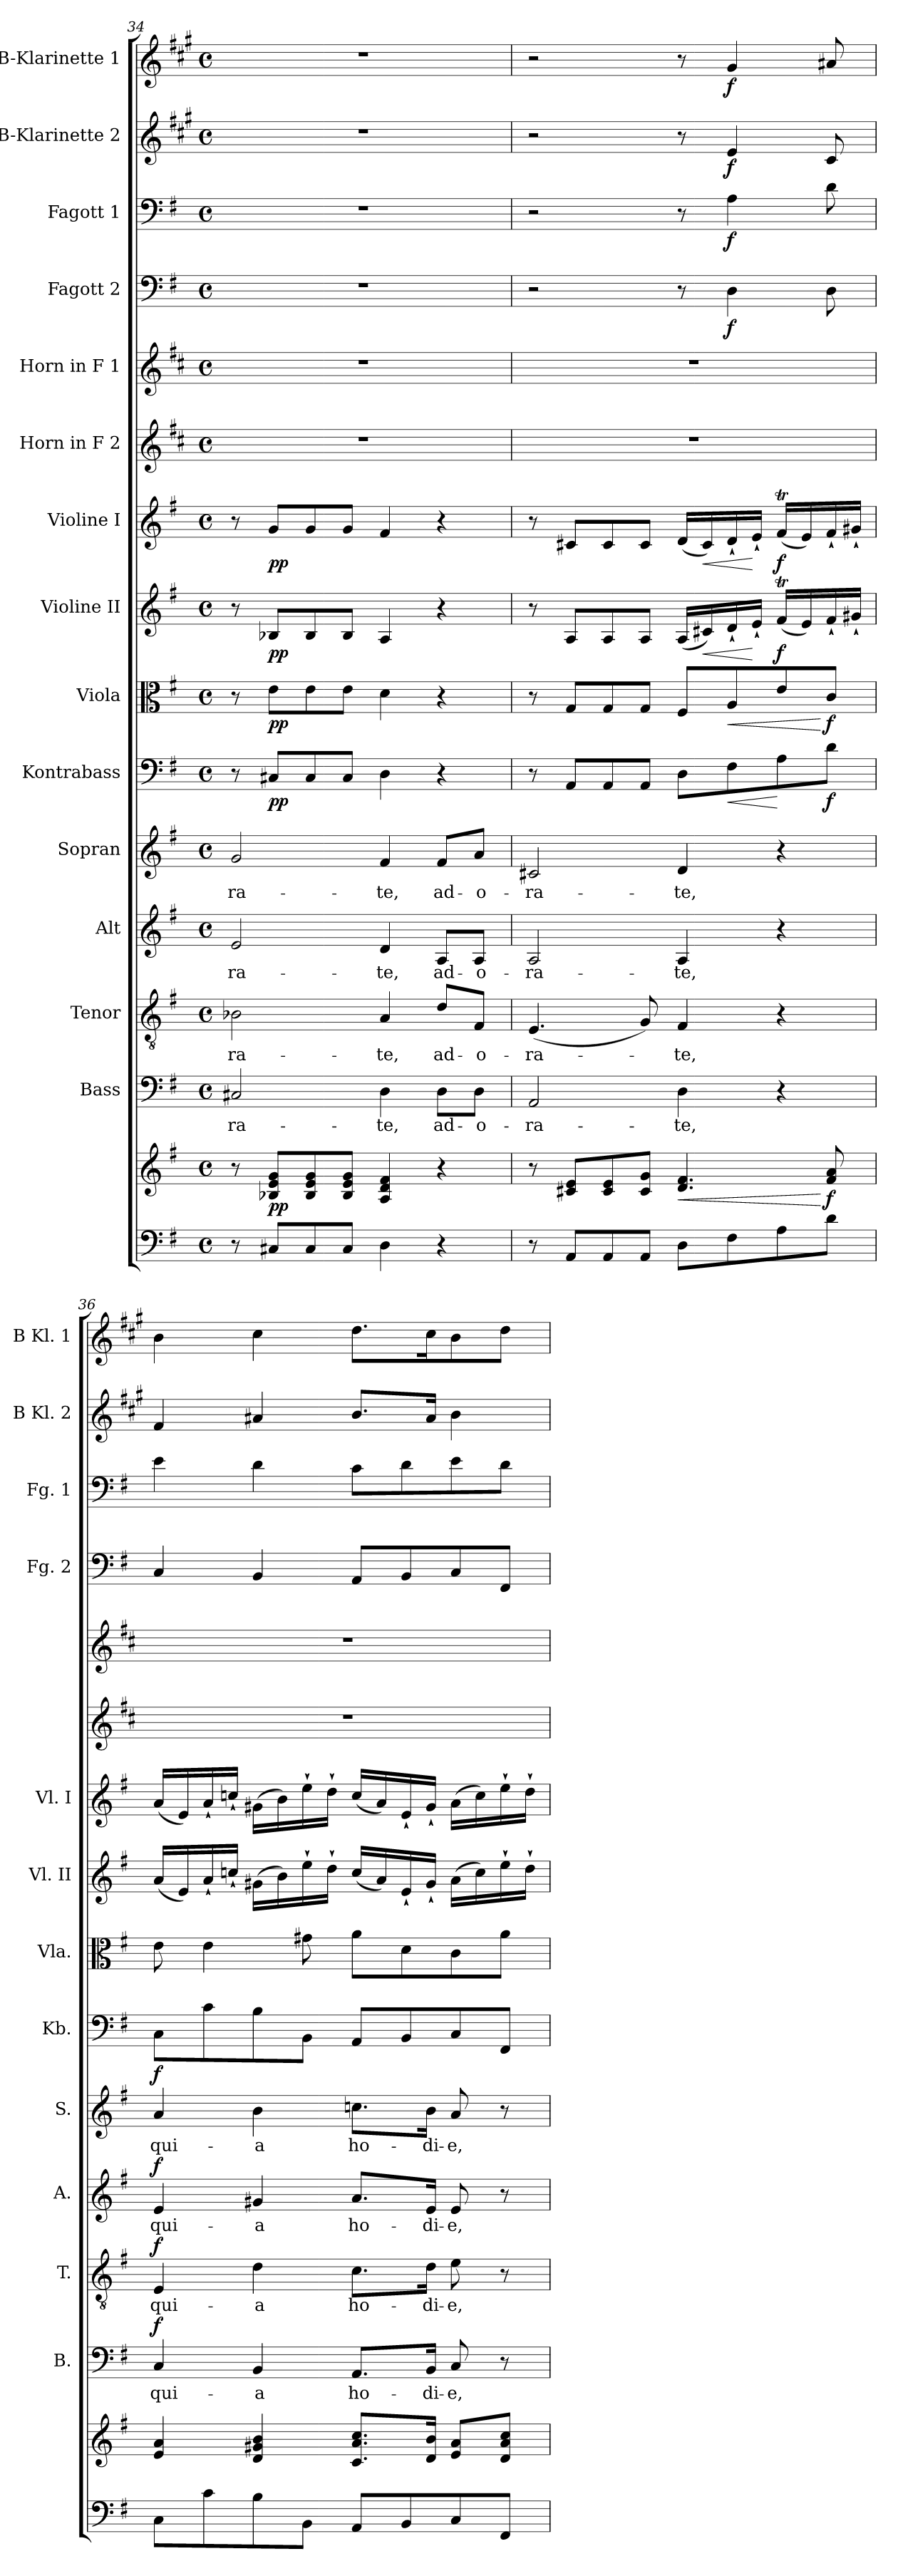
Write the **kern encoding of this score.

**kern	**kern	**dynam	**kern	**text	**dynam	**kern	**text	**dynam	**kern	**text	**dynam	**kern	**text	**dynam	**kern	**dynam	**kern	**dynam	**kern	**dynam	**kern	**dynam	**kern	**kern	**kern	**dynam	**kern	**dynam	**kern	**dynam	**kern	**dynam
*part15	*part15	*part15	*part14	*part14	*part14	*part13	*part13	*part13	*part12	*part12	*part12	*part11	*part11	*part11	*part10	*part10	*part9	*part9	*part8	*part8	*part7	*part7	*part6	*part5	*part4	*part4	*part3	*part3	*part2	*part2	*part1	*part1
*staff16	*staff15	*staff15/16	*staff14	*staff14	*staff14	*staff13	*staff13	*staff13	*staff12	*staff12	*staff12	*staff11	*staff11	*staff11	*staff10	*staff10	*staff9	*staff9	*staff8	*staff8	*staff7	*staff7	*staff6	*staff5	*staff4	*staff4	*staff3	*staff3	*staff2	*staff2	*staff1	*staff1
*	*	*	*I"Bass	*	*	*I"Tenor	*	*	*I"Alt	*	*	*I"Sopran	*	*	*I"Kontrabass	*	*I"Viola	*	*I"Violine II	*	*I"Violine I	*	*I"Horn in F 2	*I"Horn in F 1	*I"Fagott 2	*	*I"Fagott 1	*	*I"B-Klarinette 2	*	*I"B-Klarinette 1	*
*	*	*	*I'B.	*	*	*I'T.	*	*	*I'A.	*	*	*I'S.	*	*	*I'Kb.	*	*I'Vla.	*	*I'Vl. II	*	*I'Vl. I	*	*	*	*I'Fg. 2	*	*I'Fg. 1	*	*I'B Kl. 2	*	*I'B Kl. 1	*
*clefF4	*clefG2	*	*clefF4	*	*	*clefGv2	*	*	*clefG2	*	*	*clefG2	*	*	*clefF4	*	*clefC3	*	*clefG2	*	*clefG2	*	*clefG2	*clefG2	*clefF4	*	*clefF4	*	*clefG2	*	*clefG2	*
*	*	*	*	*	*	*	*	*	*	*	*	*	*	*	*ITrd7c12	*	*	*	*	*	*	*	*ITrd4c7	*ITrd4c7	*	*	*	*	*ITrd1c2	*	*ITrd1c2	*
*k[f#]	*k[f#]	*	*k[f#]	*	*	*k[f#]	*	*	*k[f#]	*	*	*k[f#]	*	*	*k[f#]	*	*k[f#]	*	*k[f#]	*	*k[f#]	*	*k[f#]	*k[f#]	*k[f#]	*	*k[f#]	*	*k[f#]	*	*k[f#]	*
*G:	*G:	*	*G:	*	*	*G:	*	*	*G:	*	*	*G:	*	*	*G:	*	*G:	*	*G:	*	*G:	*	*G:	*G:	*G:	*	*G:	*	*G:	*	*G:	*
*M4/4	*M4/4	*	*M4/4	*	*	*M4/4	*	*	*M4/4	*	*	*M4/4	*	*	*M4/4	*	*M4/4	*	*M4/4	*	*M4/4	*	*M4/4	*M4/4	*M4/4	*	*M4/4	*	*M4/4	*	*M4/4	*
*met(c)	*met(c)	*	*met(c)	*	*	*met(c)	*	*	*met(c)	*	*	*met(c)	*	*	*met(c)	*	*met(c)	*	*met(c)	*	*met(c)	*	*met(c)	*met(c)	*met(c)	*	*met(c)	*	*met(c)	*	*met(c)	*
=34	=34	=34	=34	=34	=34	=34	=34	=34	=34	=34	=34	=34	=34	=34	=34	=34	=34	=34	=34	=34	=34	=34	=34	=34	=34	=34	=34	=34	=34	=34	=34	=34
!	!	!	!	!LO:LY:b	!	!	!LO:LY:b	!	!	!LO:LY:b	!	!	!LO:LY:b	!	!	!	!	!	!	!	!	!	!	!	!	!	!	!	!	!	!	!
8r	8r	.	2C#X/	-ra-	.	2B-X\	-ra-	.	2e/	-ra-	.	2g/	-ra-	.	8r	.	8r	.	8r	.	8r	.	1r	1r	1r	.	1r	.	1r	.	1r	.
!	!	!LO:DY:b	!	!	!	!	!	!	!	!	!	!	!	!	!	!LO:DY:b	!	!LO:DY:b	!	!LO:DY:b	!	!LO:DY:b	!	!	!	!	!	!	!	!	!	!
8C#X/L	8B-X/ 8e/ 8g/L	pp	.	.	.	.	.	.	.	.	.	.	.	.	8CC#X/L	pp	8e\L	pp	8B-X/L	pp	8g/L	pp	.	.	.	.	.	.	.	.	.	.
8C#/	8B-/ 8e/ 8g/	.	.	.	.	.	.	.	.	.	.	.	.	.	8CC#/	.	8e\	.	8B-/	.	8g/	.	.	.	.	.	.	.	.	.	.	.
8C#/J	8B-/ 8e/ 8g/J	.	.	.	.	.	.	.	.	.	.	.	.	.	8CC#/J	.	8e\J	.	8B-/J	.	8g/J	.	.	.	.	.	.	.	.	.	.	.
!	!	!	!	!LO:LY:b	!	!	!LO:LY:b	!	!	!LO:LY:b	!	!	!LO:LY:b	!	!	!	!	!	!	!	!	!	!	!	!	!	!	!	!	!	!	!
4D\	4A/ 4d/ 4f#/	.	4D\	-te,	.	4A/	-te,	.	4d/	-te,	.	4f#/	-te,	.	4DD\	.	4d\	.	4A/	.	4f#/	.	.	.	.	.	.	.	.	.	.	.
!	!	!	!	!LO:LY:b	!	!	!LO:LY:b	!	!	!LO:LY:b	!	!	!LO:LY:b	!	!	!	!	!	!	!	!	!	!	!	!	!	!	!	!	!	!	!
4r	4r	.	8D\L	ad-	.	8d/L	ad-	.	8A/L	ad-	.	8f#/L	ad-	.	4r	.	4r	.	4r	.	4r	.	.	.	.	.	.	.	.	.	.	.
!	!	!	!	!LO:LY:b	!	!	!LO:LY:b	!	!	!LO:LY:b	!	!	!LO:LY:b	!	!	!	!	!	!	!	!	!	!	!	!	!	!	!	!	!	!	!
.	.	.	8D\J	-o-	.	8F#/J	-o-	.	8A/J	-o-	.	8a/J	-o-	.	.	.	.	.	.	.	.	.	.	.	.	.	.	.	.	.	.	.
=35	=35	=35	=35	=35	=35	=35	=35	=35	=35	=35	=35	=35	=35	=35	=35	=35	=35	=35	=35	=35	=35	=35	=35	=35	=35	=35	=35	=35	=35	=35	=35	=35
!	!	!	!	!LO:LY:b	!	!	!LO:LY:b	!	!	!LO:LY:b	!	!	!LO:LY:b	!	!	!	!	!	!	!	!	!	!	!	!	!	!	!	!	!	!	!
8r	8r	.	2AA/	-ra-	.	(<4.E/	-ra-	.	2A/	-ra-	.	2c#X/	-ra-	.	8r	.	8r	.	8r	.	8r	.	1r	1r	2r	.	2r	.	2r	.	2r	.
8AA/L	8c#X/ 8e/L	.	.	.	.	.	.	.	.	.	.	.	.	.	8AAA/L	.	8G/L	.	8A/L	.	8c#X/L	.	.	.	.	.	.	.	.	.	.	.
8AA/	8c#/ 8e/	.	.	.	.	.	.	.	.	.	.	.	.	.	8AAA/	.	8G/	.	8A/	.	8c#/	.	.	.	.	.	.	.	.	.	.	.
8AA/J	8c#/ 8g/J	.	.	.	.	8G/)	.	.	.	.	.	.	.	.	8AAA/J	.	8G/J	.	8A/J	.	8c#/J	.	.	.	.	.	.	.	.	.	.	.
!	!	!LO:HP:b	!	!LO:LY:b	!	!	!LO:LY:b	!	!	!LO:LY:b	!	!	!LO:LY:b	!	!	!	!	!	!	!	!	!	!	!	!	!	!	!	!	!	!	!
8D\L	4.d/ 4.f#/	<	4D\	-te,	.	4F#/	-te,	.	4A/	-te,	.	4d/	-te,	.	8DD\L	.	8F#/L	.	(<16A/LL	.	(<16d/LL	.	.	.	8r	.	8r	.	8r	.	8r	.
!	!	!	!	!	!	!	!	!	!	!	!	!	!	!	!	!	!	!	!	!LO:HP:b	!	!LO:HP:b	!	!	!	!	!	!	!	!	!	!
.	.	.	.	.	.	.	.	.	.	.	.	.	.	.	.	.	.	.	16c#X/)	<	16c#/)	<	.	.	.	.	.	.	.	.	.	.
!	!	!	!	!	!	!	!	!	!	!	!	!	!	!	!	!LO:HP:b	!	!LO:HP:b	!	!	!	!	!	!	!	!LO:DY:b	!	!LO:DY:b	!	!LO:DY:b	!	!LO:DY:b
8F#\	.	.	.	.	.	.	.	.	.	.	.	.	.	.	8FF#\	<	8A/	<	16d`</	.	16d`</	.	.	.	4D\	f	4A\	f	4d/	f	4f#/	f
.	.	.	.	.	.	.	.	.	.	.	.	.	.	.	.	.	.	.	16e`</JJ	[	16e`</JJ	[	.	.	.	.	.	.	.	.	.	.
!	!	!	!	!	!	!	!	!	!	!	!	!	!	!	!	!	!	!	!	!LO:DY:b	!	!LO:DY:b	!	!	!	!	!	!	!	!	!	!
8A\	.	.	4r	.	.	4r	.	.	4r	.	.	4r	.	.	8AA\	[	8e/	.	(<16f#t/LL	f	(<16f#t/LL	f	.	.	.	.	.	.	.	.	.	.
.	.	.	.	.	.	.	.	.	.	.	.	.	.	.	.	.	.	.	16e/)	.	16e/)	.	.	.	.	.	.	.	.	.	.	.
!	!	!LO:DY:n=1:b	!	!	!	!	!	!	!	!	!	!	!	!	!	!LO:DY:b	!	!LO:DY:n=1:b	!	!	!	!	!	!	!	!	!	!	!	!	!	!
8d\J	8f#/ 8a/	[ f	.	.	.	.	.	.	.	.	.	.	.	.	8D\J	f	8c/J	[ f	16f#`</	.	16f#`</	.	.	.	8D\	.	8d\	.	8B/	.	8g#X/	.
.	.	.	.	.	.	.	.	.	.	.	.	.	.	.	.	.	.	.	16g#X`</JJ	.	16g#X`</JJ	.	.	.	.	.	.	.	.	.	.	.
=36	=36	=36	=36	=36	=36	=36	=36	=36	=36	=36	=36	=36	=36	=36	=36	=36	=36	=36	=36	=36	=36	=36	=36	=36	=36	=36	=36	=36	=36	=36	=36	=36
!	!	!	!	!LO:LY:b	!LO:DY:a	!	!LO:LY:b	!LO:DY:a	!	!LO:LY:b	!LO:DY:a	!	!LO:LY:b	!LO:DY:a	!	!	!	!	!	!	!	!	!	!	!	!	!	!	!	!	!	!
8C\L	4e/ 4a/	.	4C/	qui-	f	4E/	qui-	f	4e/	qui-	f	4a/	qui-	f	8CC\L	.	8e\	.	(<16a/LL	.	(<16a/LL	.	1r	1r	4C/	.	4e\	.	4e/	.	4a\	.
.	.	.	.	.	.	.	.	.	.	.	.	.	.	.	.	.	.	.	16e/)	.	16e/)	.	.	.	.	.	.	.	.	.	.	.
8c\	.	.	.	.	.	.	.	.	.	.	.	.	.	.	8C\	.	4e\	.	16a`</	.	16a`</	.	.	.	.	.	.	.	.	.	.	.
.	.	.	.	.	.	.	.	.	.	.	.	.	.	.	.	.	.	.	16ccn`</JJ	.	16ccn`</JJ	.	.	.	.	.	.	.	.	.	.	.
!	!	!	!	!LO:LY:b	!	!	!LO:LY:b	!	!	!LO:LY:b	!	!	!LO:LY:b	!	!	!	!	!	!	!	!	!	!	!	!	!	!	!	!	!	!	!
8B\	4d/ 4g#X/ 4b/	.	4BB/	-a	.	4d\	-a	.	4g#X/	-a	.	4b\	-a	.	8BB\	.	.	.	(>16g#X\LL	.	(>16g#X\LL	.	.	.	4BB/	.	4d\	.	4g#X/	.	4b\	.
.	.	.	.	.	.	.	.	.	.	.	.	.	.	.	.	.	.	.	16b\)	.	16b\)	.	.	.	.	.	.	.	.	.	.	.
8BB\J	.	.	.	.	.	.	.	.	.	.	.	.	.	.	8BBB\J	.	8g#X\	.	16ee`>\	.	16ee`>\	.	.	.	.	.	.	.	.	.	.	.
.	.	.	.	.	.	.	.	.	.	.	.	.	.	.	.	.	.	.	16dd`>\JJ	.	16dd`>\JJ	.	.	.	.	.	.	.	.	.	.	.
!	!	!	!	!LO:LY:b	!	!	!LO:LY:b	!	!	!LO:LY:b	!	!	!LO:LY:b	!	!	!	!	!	!	!	!	!	!	!	!	!	!	!	!	!	!	!
8AA/L	8.c/ 8.a/ 8.cc/L	.	8.AA/L	ho-	.	8.c\L	ho-	.	8.a/L	ho-	.	8.ccn\L	ho-	.	8AAA/L	.	8a\L	.	(<16cc/LL	.	(<16cc/LL	.	.	.	8AA/L	.	8c\L	.	8.a/L	.	8.cc\L	.
.	.	.	.	.	.	.	.	.	.	.	.	.	.	.	.	.	.	.	16a/)	.	16a/)	.	.	.	.	.	.	.	.	.	.	.
8BB/	.	.	.	.	.	.	.	.	.	.	.	.	.	.	8BBB/	.	8d\	.	16e`</	.	16e`</	.	.	.	8BB/	.	8d\	.	.	.	.	.
!	!	!	!	!LO:LY:b	!	!	!LO:LY:b	!	!	!LO:LY:b	!	!	!LO:LY:b	!	!	!	!	!	!	!	!	!	!	!	!	!	!	!	!	!	!	!
.	16d/ 16b/Jk	.	16BB/Jk	-di-	.	16d\Jk	-di-	.	16e/Jk	-di-	.	16b\Jk	-di-	.	.	.	.	.	16g#`</JJ	.	16g#`</JJ	.	.	.	.	.	.	.	16g#/Jk	.	16b\k	.
!	!	!	!	!LO:LY:b	!	!	!LO:LY:b	!	!	!LO:LY:b	!	!	!LO:LY:b	!	!	!	!	!	!	!	!	!	!	!	!	!	!	!	!	!	!	!
8C/	8e/ 8a/L	.	8C/	-e,	.	8e\	-e,	.	8e/	-e,	.	8a/	-e,	.	8CC/	.	8c\	.	(>16a\LL	.	(>16a\LL	.	.	.	8C/	.	8e\	.	4a\	.	8a\	.
.	.	.	.	.	.	.	.	.	.	.	.	.	.	.	.	.	.	.	16cc\)	.	16cc\)	.	.	.	.	.	.	.	.	.	.	.
8FF#/J	8d/ 8a/ 8cc/J	.	8r	.	.	8r	.	.	8r	.	.	8r	.	.	8FFF#/J	.	8a\J	.	16ee`>\	.	16ee`>\	.	.	.	8FF#/J	.	8d\J	.	.	.	8cc\J	.
.	.	.	.	.	.	.	.	.	.	.	.	.	.	.	.	.	.	.	16dd`>\JJ	.	16dd`>\JJ	.	.	.	.	.	.	.	.	.	.	.
=	=	=	=	=	=	=	=	=	=	=	=	=	=	=	=	=	=	=	=	=	=	=	=	=	=	=	=	=	=	=	=	=
*-	*-	*-	*-	*-	*-	*-	*-	*-	*-	*-	*-	*-	*-	*-	*-	*-	*-	*-	*-	*-	*-	*-	*-	*-	*-	*-	*-	*-	*-	*-	*-	*-
